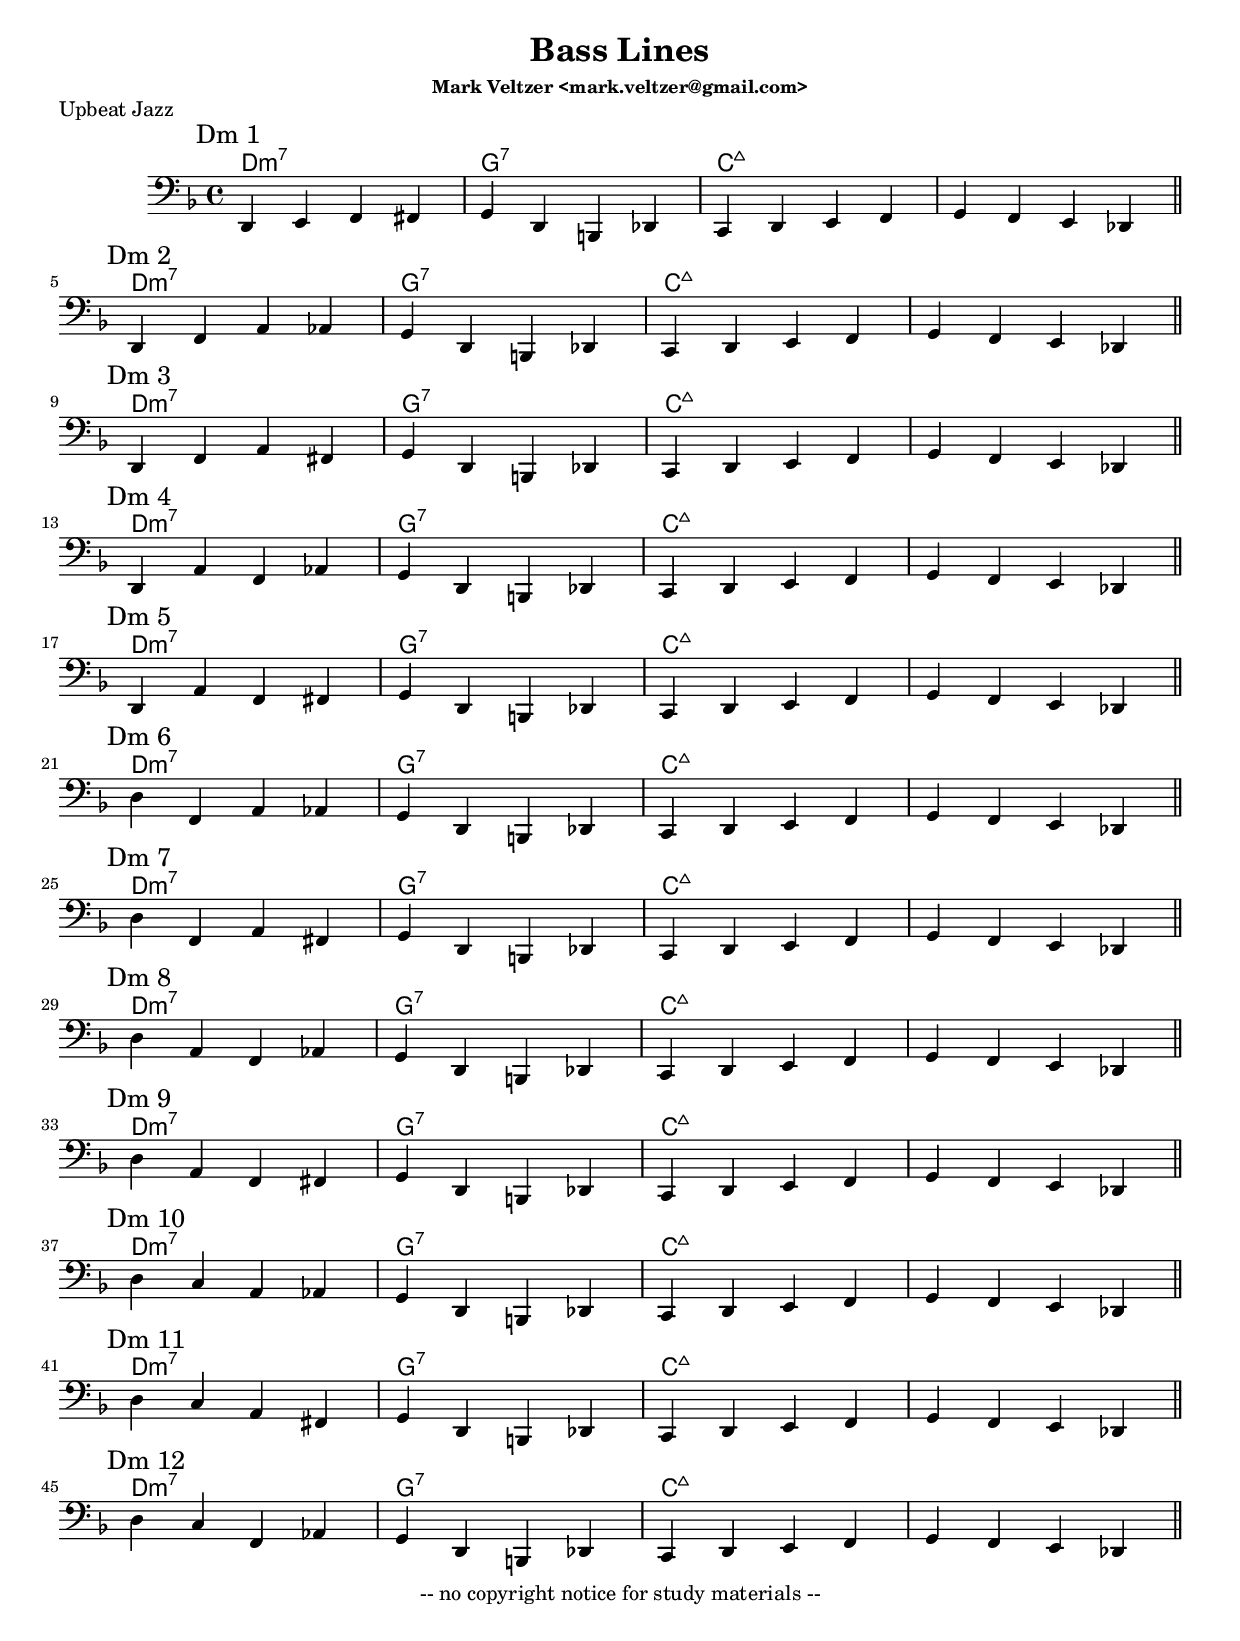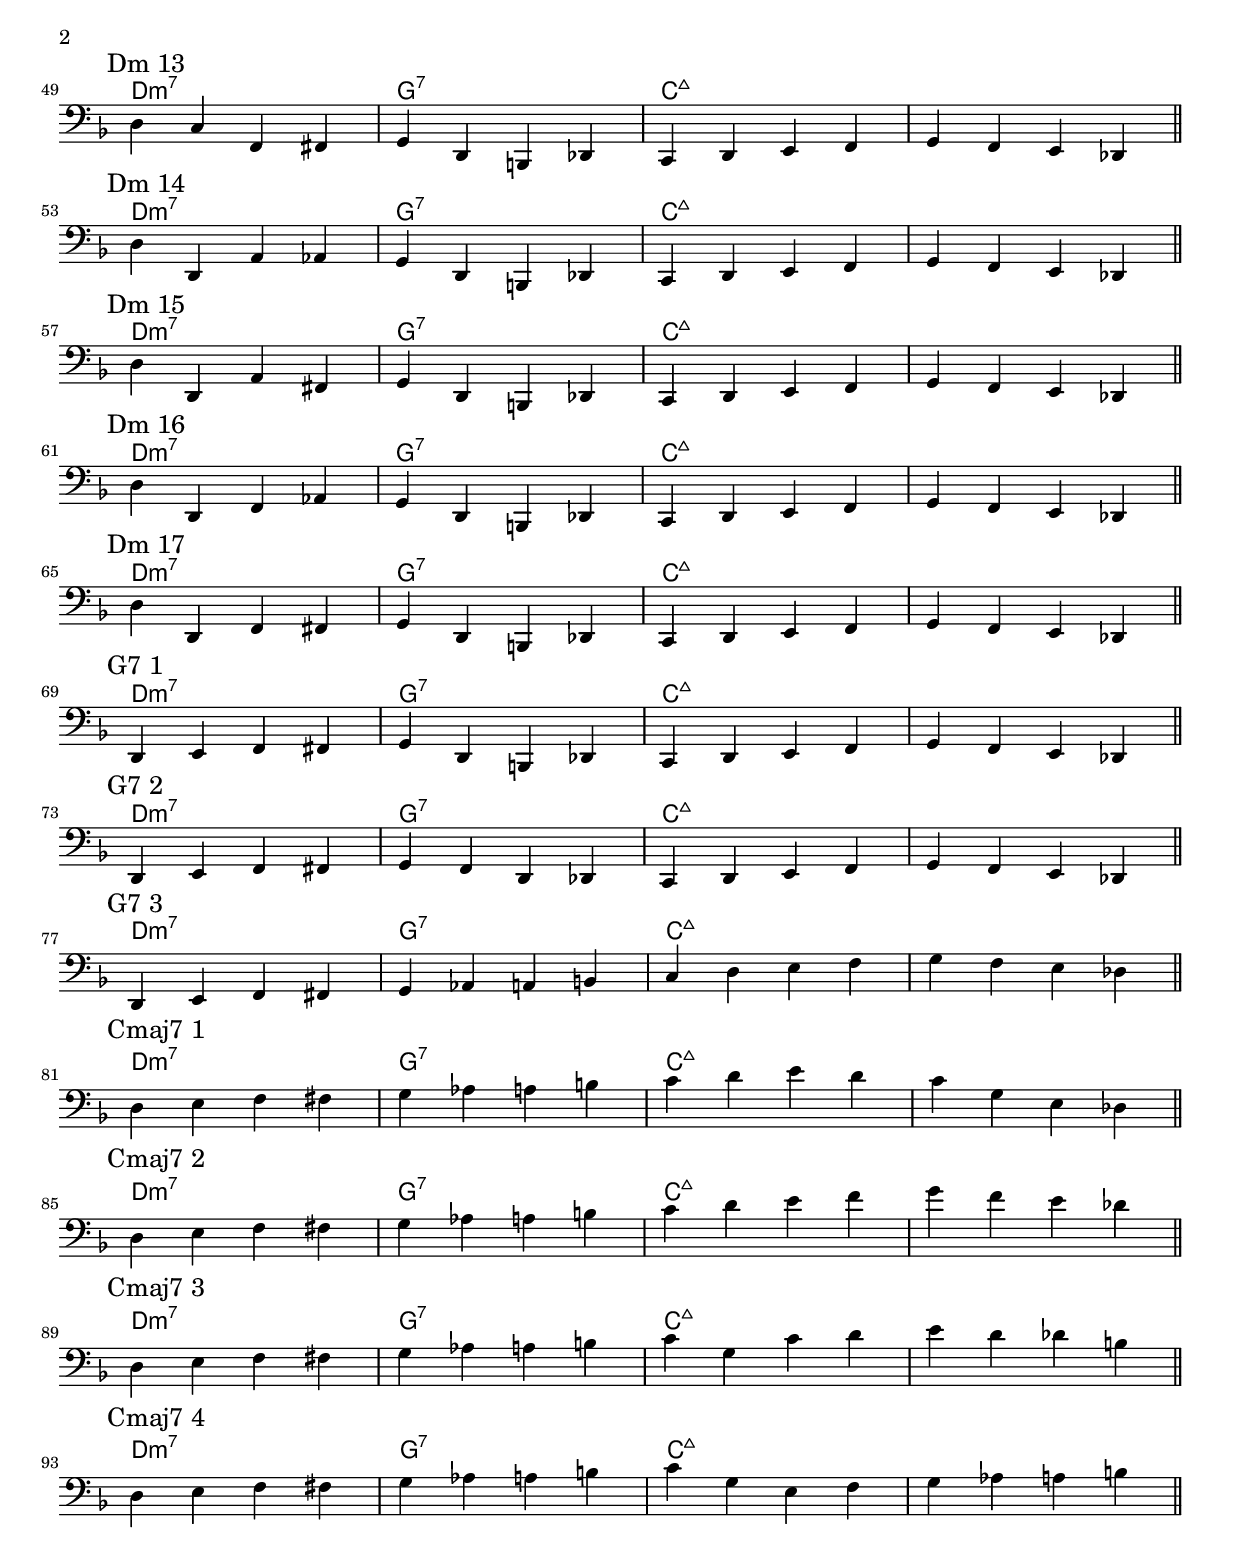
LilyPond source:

\include "src/include/common.lyi"
\header {
	title="Bass Lines"
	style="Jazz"
	piece="Upbeat Jazz"

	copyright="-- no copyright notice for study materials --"

	completion="5"

	uuid="805e8a3a-a26f-11df-aa51-0019d11e5a41"
}

%{
	TODO:
	- Emphasize the bars which are important in the variations (how do you do that in lilypond ?)
	- add short bass lines, ones which form the harmony Dm7,G7,Cm7,F7,...
	- add long bass lines for harmony: Dm7,Dm7,G7,G7
	- add turn around bass lines for harmony: Cmaj7,A7,Dm7,G7
%}

\score {
<<
\chords {
	\set chordChanges = ##t
	d1:m7 | g1:7 | c1:maj7 | c1:maj7 \bar "||" \break
	d1:m7 | g1:7 | c1:maj7 | c1:maj7 \bar "||" \break
	d1:m7 | g1:7 | c1:maj7 | c1:maj7 \bar "||" \break
	d1:m7 | g1:7 | c1:maj7 | c1:maj7 \bar "||" \break
	d1:m7 | g1:7 | c1:maj7 | c1:maj7 \bar "||" \break
	d1:m7 | g1:7 | c1:maj7 | c1:maj7 \bar "||" \break
	d1:m7 | g1:7 | c1:maj7 | c1:maj7 \bar "||" \break
	d1:m7 | g1:7 | c1:maj7 | c1:maj7 \bar "||" \break
	d1:m7 | g1:7 | c1:maj7 | c1:maj7 \bar "||" \break
	d1:m7 | g1:7 | c1:maj7 | c1:maj7 \bar "||" \break
	d1:m7 | g1:7 | c1:maj7 | c1:maj7 \bar "||" \break
	d1:m7 | g1:7 | c1:maj7 | c1:maj7 \bar "||" \break
	d1:m7 | g1:7 | c1:maj7 | c1:maj7 \bar "||" \break
	d1:m7 | g1:7 | c1:maj7 | c1:maj7 \bar "||" \break
	d1:m7 | g1:7 | c1:maj7 | c1:maj7 \bar "||" \break
	d1:m7 | g1:7 | c1:maj7 | c1:maj7 \bar "||" \break
	d1:m7 | g1:7 | c1:maj7 | c1:maj7 \bar "||" \break
	d1:m7 | g1:7 | c1:maj7 | c1:maj7 \bar "||" \break
	d1:m7 | g1:7 | c1:maj7 | c1:maj7 \bar "||" \break
	d1:m7 | g1:7 | c1:maj7 | c1:maj7 \bar "||" \break
	d1:m7 | g1:7 | c1:maj7 | c1:maj7 \bar "||" \break
	d1:m7 | g1:7 | c1:maj7 | c1:maj7 \bar "||" \break
	d1:m7 | g1:7 | c1:maj7 | c1:maj7 \bar "||" \break
	d1:m7 | g1:7 | c1:maj7 | c1:maj7 \bar "||" \break
}
\new Voice="melody" {
	\time 4/4
	\key f \major
	\clef bass
	\relative c, {
		%% I should have at least 17 x 3 x 4 = 51 X 4 = 204 options

		%% 16 options for Dm7
		\mark "Dm 1"
		d4 e f fis | g d b des | c d e f | g f e des |

		\mark "Dm 2"
		d4 f a aes | g d b des | c d e f | g f e des |
		\mark "Dm 3"
		d4 f a fis | g d b des | c d e f | g f e des |
		\mark "Dm 4"
		d4 a' f aes | g d b des | c d e f | g f e des |
		\mark "Dm 5"
		d4 a' f fis | g d b des | c d e f | g f e des |

		\mark "Dm 6"
		d'4 f, a aes | g d b des | c d e f | g f e des |
		\mark "Dm 7"
		d'4 f, a fis | g d b des | c d e f | g f e des |
		\mark "Dm 8"
		d'4 a f aes | g d b des | c d e f | g f e des |
		\mark "Dm 9"
		d'4 a f fis | g d b des | c d e f | g f e des |

		\mark "Dm 10"
		d'4 c a aes | g d b des | c d e f | g f e des |
		\mark "Dm 11"
		d'4 c a fis | g d b des | c d e f | g f e des |
		\mark "Dm 12"
		d'4 c f, aes | g d b des | c d e f | g f e des |
		\mark "Dm 13"
		d'4 c f, fis | g d b des | c d e f | g f e des |

		\mark "Dm 14"
		d'4 d, a' aes | g d b des | c d e f | g f e des |
		\mark "Dm 15"
		d'4 d, a' fis | g d b des | c d e f | g f e des |
		\mark "Dm 16"
		d'4 d, f aes | g d b des | c d e f | g f e des |
		\mark "Dm 17"
		d'4 d, f fis | g d b des | c d e f | g f e des |

		%% 3 options for G7
		\mark "G7 1"
		d4 e f fis | g d b des | c d e f | g f e des |
		\mark "G7 2"
		d4 e f fis | g f d des | c d e f | g f e des |
		\mark "G7 3"
		d4 e f fis | g aes a b | c d e f | g f e des |

		\mark "Cmaj7 1"
		d4 e f fis | g aes a b | c d e d | c g e des |
		\mark "Cmaj7 2"
		d4 e f fis | g aes a b | c d e f | g f e des |
		\mark "Cmaj7 3"
		d,4 e f fis | g aes a b | c g c d | e d des b |
		\mark "Cmaj7 4"
		d,4 e f fis | g aes a b | c g e f | g aes a b |
	}
}
>>
	\midi {
		\context {
			\Score
			tempoWholesPerMinute = #(ly:make-moment 130 4)
		}
	}
	\layout {}
}
